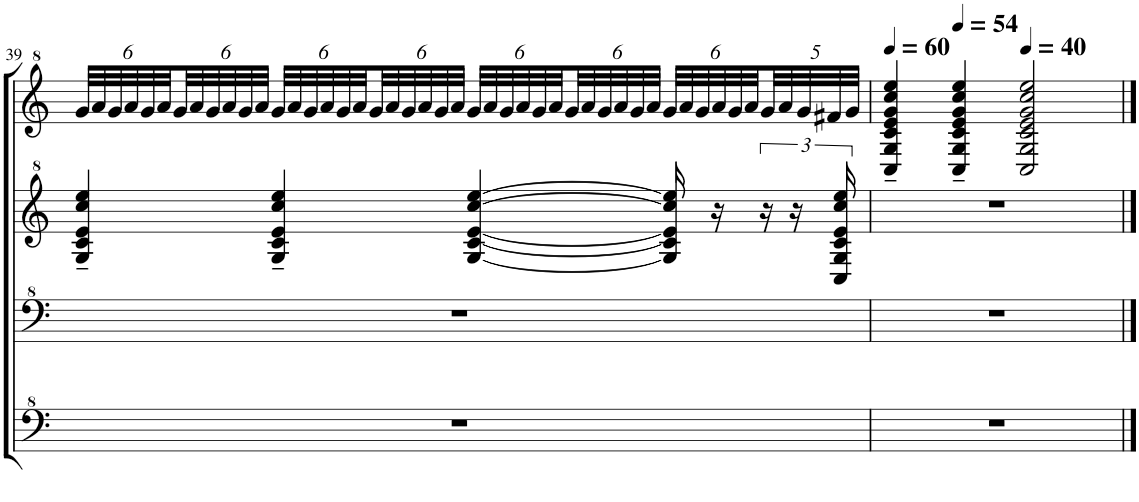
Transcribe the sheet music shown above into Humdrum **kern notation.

**kern	**kern	**kern	**kern
*part1	*part1	*part1	*part1
*staff4	*staff3	*staff2	*staff1
*I"Model III	*	*	*
!!LO:PB:g=z
*clefF^4	*clefF^4	*clefG^2	*clefG^2
*k[]	*k[]	*k[]	*k[]
*M4/4	*M4/4	*M4/4	*M4/4
*	*	*	*Xbrackettup
=39	=39	=39	=39
1r	1r	4g/~ 4cc/~ 4ee/~ 4ccc/~ 4eee/~	48gg/LLL
.	.	.	48aa/
.	.	.	48gg/
.	.	.	48aa/
.	.	.	48gg/
.	.	.	48aa/
.	.	.	48gg/
.	.	.	48aa/
.	.	.	48gg/
.	.	.	48aa/
.	.	.	48gg/
.	.	.	48aa/JJJ
.	.	4g/~ 4cc/~ 4ee/~ 4ccc/~ 4eee/~	48gg/LLL
.	.	.	48aa/
.	.	.	48gg/
.	.	.	48aa/
.	.	.	48gg/
.	.	.	48aa/
.	.	.	48gg/
.	.	.	48aa/
.	.	.	48gg/
.	.	.	48aa/
.	.	.	48gg/
.	.	.	48aa/JJJ
.	.	[4g/ [4cc/ [4ee/ [4ccc/ [4eee/	48gg/LLL
.	.	.	48aa/
.	.	.	48gg/
.	.	.	48aa/
.	.	.	48gg/
.	.	.	48aa/
.	.	.	48gg/
.	.	.	48aa/
.	.	.	48gg/
.	.	.	48aa/
.	.	.	48gg/
.	.	.	48aa/JJJ
.	.	16g/] 16cc/] 16ee/] 16ccc/] 16eee/]	48gg/LLL
.	.	.	48aa/
.	.	.	48gg/
.	.	16r	48aa/
.	.	.	48gg/
.	.	.	48aa/
.	.	24r	40gg/
.	.	.	40aa/
.	.	24r	.
.	.	.	40gg/
.	.	.	40ff#X/
.	.	24c/ 24g/ 24cc/ 24ee/ 24ccc/ 24eee/	.
.	.	.	40gg/JJJ
=40	=40	=40	=40
*	*	*	*MM60
1r	1r	1r	4c/~ 4g/~ 4cc/~ 4ee/~ 4gg/~ 4ccc/~ 4eee/~
*	*	*	*MM54
.	.	.	4c/~ 4g/~ 4cc/~ 4ee/~ 4gg/~ 4ccc/~ 4eee/~
*	*	*	*MM40
.	.	.	2c/ 2g/ 2cc/ 2ee/ 2gg/ 2ccc/ 2eee/
==	==	==	==
*-	*-	*-	*-
